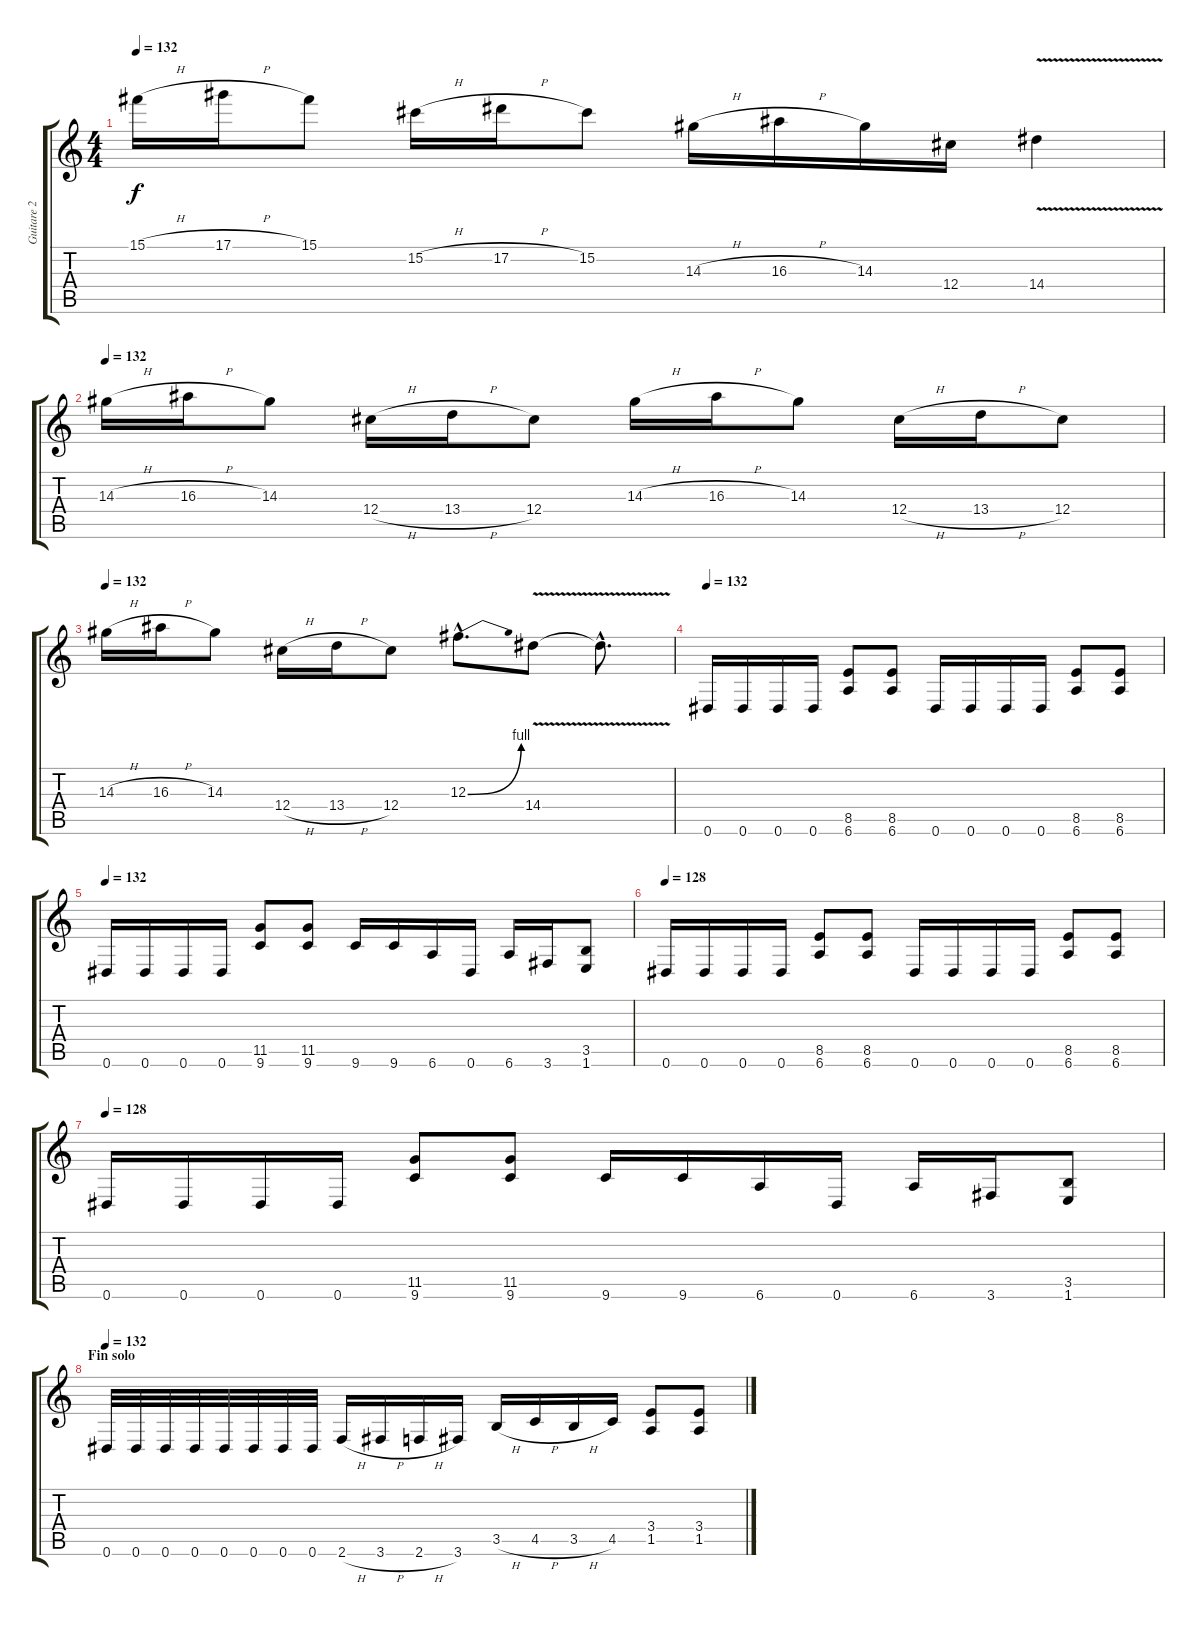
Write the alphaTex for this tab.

\track ("Guitare 2" "Guitare 2") {instrument distortionguitar}
\staff {score tabs}
\tuning (Eb4 Bb3 Gb3 Db3 Ab2 Eb2) {hide}
\ts (4 4)
\tempo 132
\clef g2
\ks c
15.1{h}.16{dy f} 17.1{h}.16 15.1.8 15.2{h}.16 17.2{h}.16 15.2.8 14.3{h}.16 16.3{h}.16 14.3.16 12.4.16 14.4{v}.4 |
\tempo 132
14.3{h}.16 16.3{h}.16 14.3.8 12.4{h}.16 13.4{h}.16 12.4.8 14.3{h}.16 16.3{h}.16 14.3.8 12.4{h}.16 13.4{h}.16 12.4.8 |
\tempo 132
14.3{h}.16 16.3{h}.16 14.3.8 12.4{h}.16 13.4{h}.16 12.4.8 12.3{be (bend 0 0 60 4) hac}.8{d} 14.4{v}.8 14.4{hac t}.8{d} |
\tempo 132
0.6.16 0.6.16 0.6.16 0.6.16 (8.5 6.6).8 (8.5 6.6).8 0.6.16 0.6.16 0.6.16 0.6.16 (8.5 6.6).8 (8.5 6.6).8 |
\tempo 132
0.6.16 0.6.16 0.6.16 0.6.16 (11.5 9.6).8 (11.5 9.6).8 9.6.16 9.6.16 6.6.16 0.6.16 6.6.16 3.6.16 (3.5 1.6).8 |
\tempo 132
\tempo 128
0.6.16 0.6.16 0.6.16 0.6.16 (8.5 6.6).8 (8.5 6.6).8 0.6.16 0.6.16 0.6.16 0.6.16 (8.5 6.6).8 (8.5 6.6).8 |
\tempo 132
\tempo 128
0.6.16 0.6.16 0.6.16 0.6.16 (11.5 9.6).8 (11.5 9.6).8 9.6.16 9.6.16 6.6.16 0.6.16 6.6.16 3.6.16 (3.5 1.6).8 |
\section ("" "Fin solo")
\tempo 132
0.6.32 0.6.32 0.6.32 0.6.32 0.6.32 0.6.32 0.6.32 0.6.32 2.6{h}.16 3.6{h}.16 2.6{h}.16 3.6.16 3.5{h}.16 4.5{h}.16 3.5{h}.16 4.5.16 (3.4 1.5).8 (3.4 1.5).8
